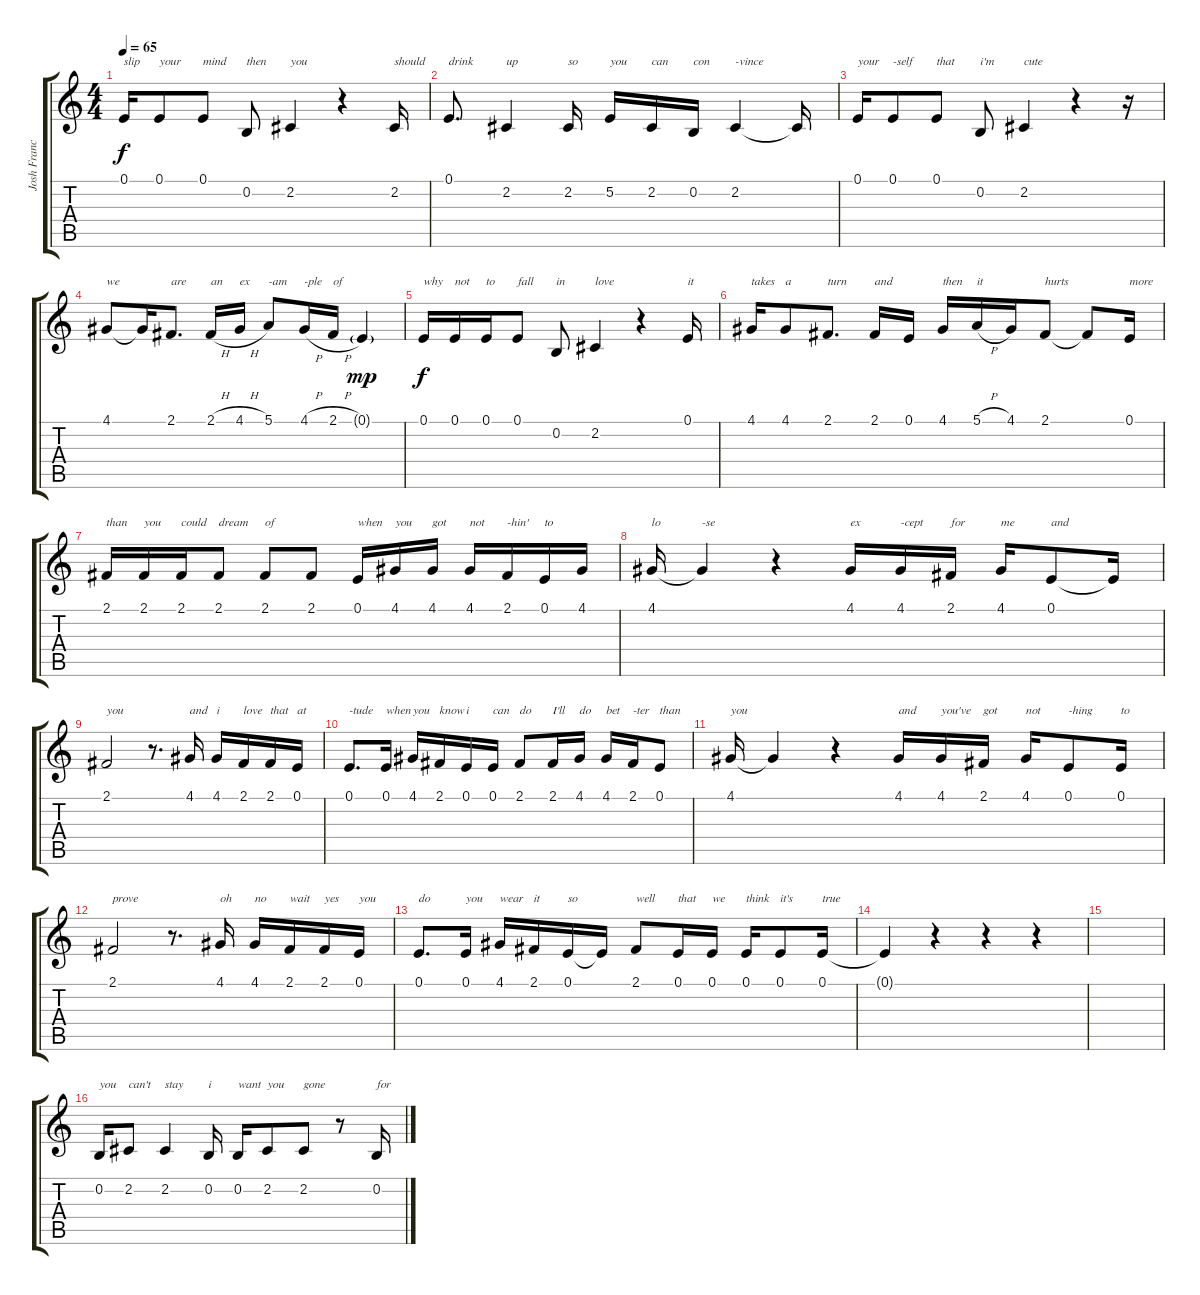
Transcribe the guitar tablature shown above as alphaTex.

\track ("Josh Francesci" "Josh Franc") {instrument lead6voice}
\staff {score tabs}
\tuning (E4 B3 G3 D3 A2 E2) {hide}
\ts (4 4)
\tempo 65
\clef g2
\ks c
0.1.16{txt "slip" dy f} 0.1.8{txt "your"} 0.1.8{txt "mind"} 0.2.8{txt "then"} 2.2.4{txt "you"} r.4 2.2.16{txt "should"} |
0.1.8{d txt "drink"} 2.2.4{txt "up"} 2.2.16{txt "so"} 5.2.16{txt "you"} 2.2.16{txt "can"} 0.2.16{txt "con"} 2.2.4{txt "-vince"} 2.2{t}.16 |
0.1.16{txt "your"} 0.1.8{txt "-self"} 0.1.8{txt "that"} 0.2.8{txt "i'm"} 2.2.4{txt "cute"} r.4 r.16 |
4.1.8{txt "we"} 4.1{t}.16 2.1.8{d txt "are"} 2.1{h}.16{txt "an"} 4.1{h}.16{txt "ex"} 5.1.8{txt "-am"} 4.1{h}.16{txt "-ple"} 2.1{h}.16{txt "of"} 0.1{g}.4{dy mp} |
0.1.16{txt "why" dy f} 0.1.16{txt "not"} 0.1.16{txt "to"} 0.1.8{txt "fall"} 0.2.8{txt "in"} 2.2.4{txt "love"} r.4 0.1.16{txt "it"} |
4.1.16{txt "takes"} 4.1.8{txt "a"} 2.1.8{d txt "turn"} 2.1.16{txt "and"} 0.1.16 4.1.16{txt "then"} 5.1{h}.16{txt "it"} 4.1.16 2.1.8{txt "hurts"} 2.1{t}.8 0.1.16{txt "more"} |
2.1.16{txt "than"} 2.1.16{txt "you"} 2.1.16{txt "could"} 2.1.8{txt "dream"} 2.1.8{txt "of"} 2.1.8 0.1.16{txt "when"} 4.1.16{txt "you"} 4.1.16{txt "got"} 4.1.16{txt "not"} 2.1.16{txt "-hin'"} 0.1.16{txt "to"} 4.1.16 |
4.1.16{txt "lo"} 4.1{t}.4{txt "-se"} r.4 4.1.16{txt "ex"} 4.1.16{txt "-cept"} 2.1.16{txt "for"} 4.1.16{txt "me"} 0.1.8{txt "and"} 0.1{t}.16 |
2.1.2{txt "you"} r.8{d} 4.1.16{txt "and"} 4.1.16{txt "i"} 2.1.16{txt "love"} 2.1.16{txt "that"} 0.1.16{txt "at"} |
0.1.8{d txt "-tude"} 0.1.16{txt "when"} 4.1.16{txt "you"} 2.1.16{txt "know"} 0.1.16{txt "i"} 0.1.16{txt "can"} 2.1.8{txt "do"} 2.1.16{txt "I'll"} 4.1.16{txt "do"} 4.1.16{txt "bet"} 2.1.16{txt "-ter"} 0.1.8{txt "than"} |
4.1.16{txt "you"} 4.1{t}.4 r.4 4.1.16{txt "and"} 4.1.16{txt "you've"} 2.1.16{txt "got"} 4.1.16{txt "not"} 0.1.8{txt "-hing"} 0.1.16{txt "to"} |
2.1.2{txt "prove"} r.8{d} 4.1.16{txt "oh"} 4.1.16{txt "no"} 2.1.16{txt "wait"} 2.1.16{txt "yes"} 0.1.16{txt "you"} |
0.1.8{d txt "do"} 0.1.16{txt "you"} 4.1.16{txt "wear"} 2.1.16{txt "it"} 0.1.16{txt "so"} 0.1{t}.16 2.1.8{txt "well"} 0.1.16{txt "that"} 0.1.16{txt "we"} 0.1.16{txt "think"} 0.1.8{txt "it's"} 0.1.16{txt "true"} |
0.1{t}.4 r.4 r.4 r.4 |
|
0.2.16{txt "you"} 2.2.8{txt "can't"} 2.2.4{txt "stay"} 0.2.16{txt "i"} 0.2.16{txt "want"} 2.2.8{txt "you"} 2.2.8{txt "gone"} r.8 0.2.16{txt "for"}
